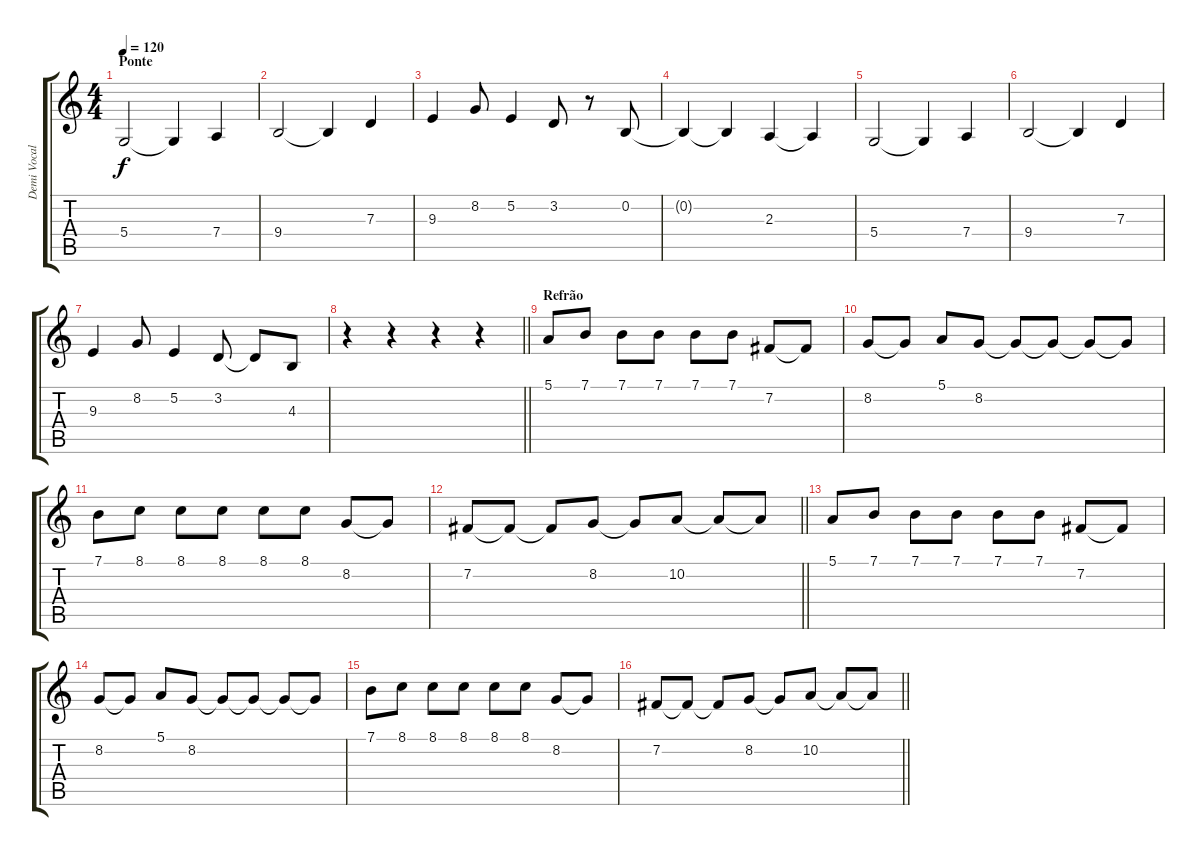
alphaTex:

\track ("Demi Vocal" "Demi Vocal") {instrument acousticgrandpiano}
\staff {score tabs}
\tuning (E4 B3 G3 D3 A2 E2) {hide}
\ts (4 4)
\section ("" "Ponte")
\tempo 120
\clef g2
\ks c
5.4.2{dy f} 5.4{t}.4 7.4.4 |
9.4.2 9.4{t}.4 7.3.4 |
9.3.4 8.2.8 5.2.4 3.2.8 r.8 0.2.8 |
0.2{t}.4 0.2{t}.4 2.3.4 2.3{t}.4 |
5.4.2 5.4{t}.4 7.4.4 |
9.4.2 9.4{t}.4 7.3.4 |
9.3.4 8.2.8 5.2.4 3.2.8 3.2{t}.8 4.3.8 |
\barLineRight lightlight
r.4 r.4 r.4 r.4 |
\section ("" "Refrão")
5.1.8 7.1.8 7.1.8 7.1.8 7.1.8 7.1.8 7.2.8 7.2{t}.8 |
8.2.8 8.2{t}.8 5.1.8 8.2.8 8.2{t}.8 8.2{t}.8 8.2{t}.8 8.2{t}.8 |
7.1.8 8.1.8 8.1.8 8.1.8 8.1.8 8.1.8 8.2.8 8.2{t}.8 |
\barLineRight lightlight
7.2.8 7.2{t}.8 7.2{t}.8 8.2.8 8.2{t}.8 10.2.8 10.2{t}.8 10.2{t}.8 |
5.1.8 7.1.8 7.1.8 7.1.8 7.1.8 7.1.8 7.2.8 7.2{t}.8 |
8.2.8 8.2{t}.8 5.1.8 8.2.8 8.2{t}.8 8.2{t}.8 8.2{t}.8 8.2{t}.8 |
7.1.8 8.1.8 8.1.8 8.1.8 8.1.8 8.1.8 8.2.8 8.2{t}.8 |
\barLineRight lightlight
7.2.8 7.2{t}.8 7.2{t}.8 8.2.8 8.2{t}.8 10.2.8 10.2{t}.8 10.2{t}.8
